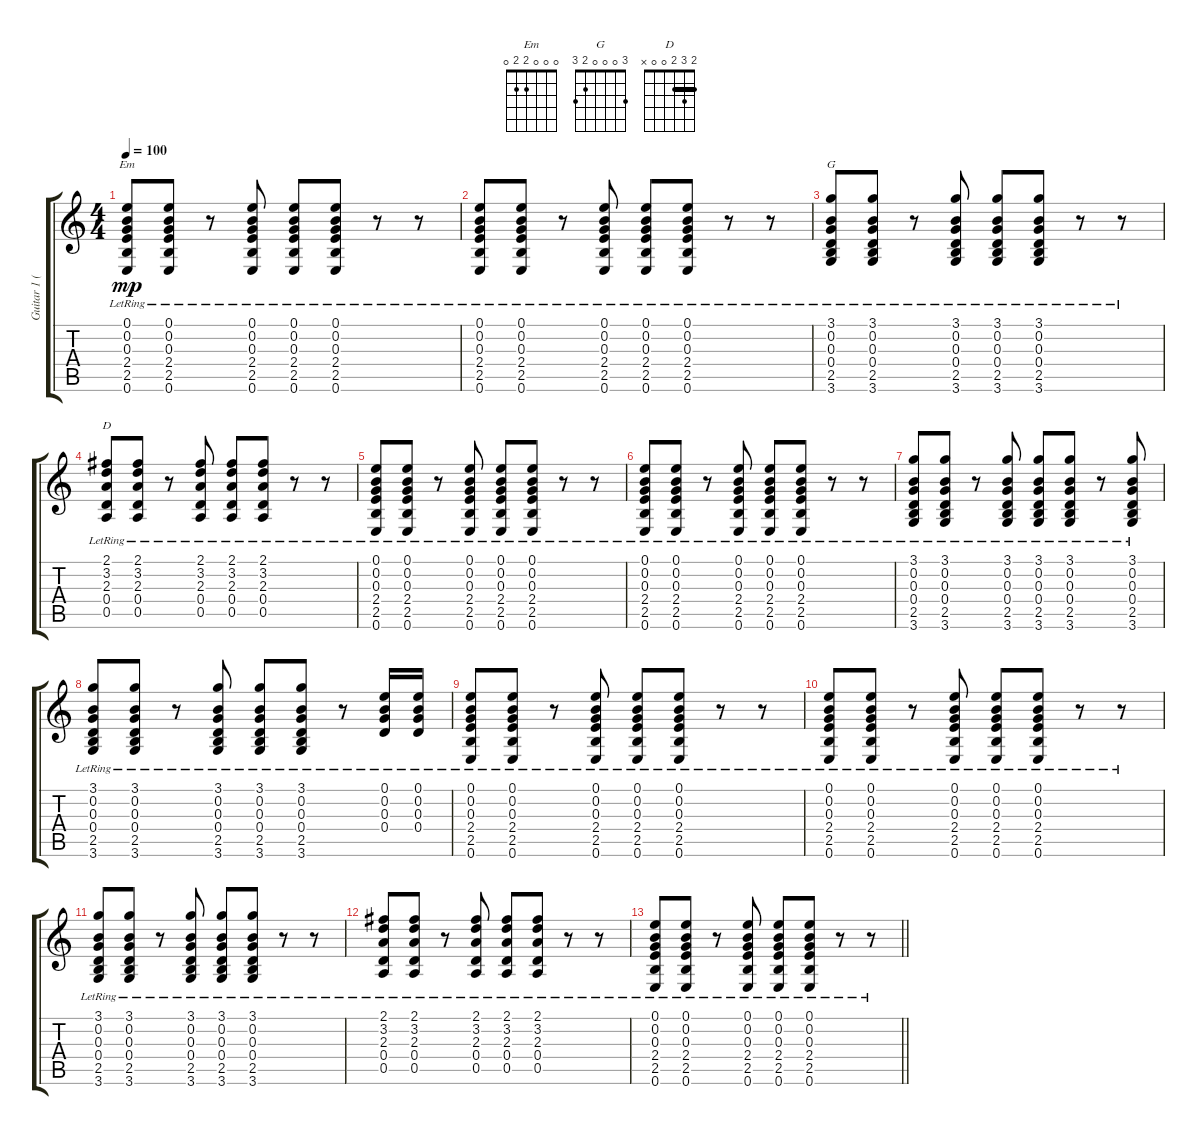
\track ("Guitar 1 (Ruythm)" "Guitar 1 (") {instrument acousticguitarsteel}
\staff {score tabs}
\tuning (E4 B3 G3 D3 A2 E2) {hide}
\chord ("Em" 0 0 0 2 2 0)
\chord ("G" 3 0 0 0 2 3)
\chord ("D" 2 3 2 0 0 x) {barre 2}
\ts (4 4)
\tempo 100
\clef g2
\ks c
(0.1{lr} 0.2{lr} 0.3{lr} 2.4{lr} 2.5{lr} 0.6{lr}).8{ch "Em" dy mp} (0.1{lr} 0.2{lr} 0.3{lr} 2.4{lr} 2.5{lr} 0.6{lr}).8 r.8 (0.1{lr} 0.2{lr} 0.3{lr} 2.4{lr} 2.5{lr} 0.6{lr}).8 (0.1{lr} 0.2{lr} 0.3{lr} 2.4{lr} 2.5{lr} 0.6{lr}).8 (0.1{lr} 0.2{lr} 0.3{lr} 2.4{lr} 2.5{lr} 0.6{lr}).8 r.8 r.8 |
(0.1{lr} 0.2{lr} 0.3{lr} 2.4{lr} 2.5{lr} 0.6{lr}).8 (0.1{lr} 0.2{lr} 0.3{lr} 2.4{lr} 2.5{lr} 0.6{lr}).8 r.8 (0.1{lr} 0.2{lr} 0.3{lr} 2.4{lr} 2.5{lr} 0.6{lr}).8 (0.1{lr} 0.2{lr} 0.3{lr} 2.4{lr} 2.5{lr} 0.6{lr}).8 (0.1{lr} 0.2{lr} 0.3{lr} 2.4{lr} 2.5{lr} 0.6{lr}).8 r.8 r.8 |
(3.1{lr} 0.2{lr} 0.3{lr} 0.4{lr} 2.5{lr} 3.6{lr}).8{ch "G"} (3.1{lr} 0.2{lr} 0.3{lr} 0.4{lr} 2.5{lr} 3.6{lr}).8 r.8 (3.1{lr} 0.2{lr} 0.3{lr} 0.4{lr} 2.5{lr} 3.6{lr}).8 (3.1{lr} 0.2{lr} 0.3{lr} 0.4{lr} 2.5{lr} 3.6{lr}).8 (3.1{lr} 0.2{lr} 0.3{lr} 0.4{lr} 2.5{lr} 3.6{lr}).8 r.8 r.8 |
(2.1{lr} 3.2{lr} 2.3{lr} 0.4{lr} 0.5{lr}).8{ch "D"} (2.1{lr} 3.2{lr} 2.3{lr} 0.4{lr} 0.5{lr}).8 r.8 (2.1{lr} 3.2{lr} 2.3{lr} 0.4{lr} 0.5{lr}).8 (2.1{lr} 3.2{lr} 2.3{lr} 0.4{lr} 0.5{lr}).8 (2.1{lr} 3.2{lr} 2.3{lr} 0.4{lr} 0.5{lr}).8 r.8 r.8 |
(0.1{lr} 0.2{lr} 0.3{lr} 2.4{lr} 2.5{lr} 0.6{lr}).8 (0.1{lr} 0.2{lr} 0.3{lr} 2.4{lr} 2.5{lr} 0.6{lr}).8 r.8 (0.1{lr} 0.2{lr} 0.3{lr} 2.4{lr} 2.5{lr} 0.6{lr}).8 (0.1{lr} 0.2{lr} 0.3{lr} 2.4{lr} 2.5{lr} 0.6{lr}).8 (0.1{lr} 0.2{lr} 0.3{lr} 2.4{lr} 2.5{lr} 0.6{lr}).8 r.8 r.8 |
(0.1{lr} 0.2{lr} 0.3{lr} 2.4{lr} 2.5{lr} 0.6{lr}).8 (0.1{lr} 0.2{lr} 0.3{lr} 2.4{lr} 2.5{lr} 0.6{lr}).8 r.8 (0.1{lr} 0.2{lr} 0.3{lr} 2.4{lr} 2.5{lr} 0.6{lr}).8 (0.1{lr} 0.2{lr} 0.3{lr} 2.4{lr} 2.5{lr} 0.6{lr}).8 (0.1{lr} 0.2{lr} 0.3{lr} 2.4{lr} 2.5{lr} 0.6{lr}).8 r.8 r.8 |
(3.1{lr} 0.2{lr} 0.3{lr} 0.4{lr} 2.5{lr} 3.6{lr}).8 (3.1{lr} 0.2{lr} 0.3{lr} 0.4{lr} 2.5{lr} 3.6{lr}).8 r.8 (3.1{lr} 0.2{lr} 0.3{lr} 0.4{lr} 2.5{lr} 3.6{lr}).8 (3.1{lr} 0.2{lr} 0.3{lr} 0.4{lr} 2.5{lr} 3.6{lr}).8 (3.1{lr} 0.2{lr} 0.3{lr} 0.4{lr} 2.5{lr} 3.6{lr}).8 r.8 (3.1{lr} 0.2{lr} 0.3{lr} 0.4{lr} 2.5{lr} 3.6{lr}).8 |
(3.1{lr} 0.2{lr} 0.3{lr} 0.4{lr} 2.5{lr} 3.6{lr}).8 (3.1{lr} 0.2{lr} 0.3{lr} 0.4{lr} 2.5{lr} 3.6{lr}).8 r.8 (3.1{lr} 0.2{lr} 0.3{lr} 0.4{lr} 2.5{lr} 3.6{lr}).8 (3.1{lr} 0.2{lr} 0.3{lr} 0.4{lr} 2.5{lr} 3.6{lr}).8 (3.1{lr} 0.2{lr} 0.3{lr} 0.4{lr} 2.5{lr} 3.6{lr}).8 r.8 (0.1{lr} 0.2{lr} 0.3{lr} 0.4{lr}).16 (0.1{lr} 0.2{lr} 0.3{lr} 0.4{lr}).16 |
(0.1{lr} 0.2{lr} 0.3{lr} 2.4{lr} 2.5{lr} 0.6{lr}).8{volume 0} (0.1{lr} 0.2{lr} 0.3{lr} 2.4{lr} 2.5{lr} 0.6{lr}).8 r.8 (0.1{lr} 0.2{lr} 0.3{lr} 2.4{lr} 2.5{lr} 0.6{lr}).8 (0.1{lr} 0.2{lr} 0.3{lr} 2.4{lr} 2.5{lr} 0.6{lr}).8 (0.1{lr} 0.2{lr} 0.3{lr} 2.4{lr} 2.5{lr} 0.6{lr}).8 r.8 r.8 |
(0.1{lr} 0.2{lr} 0.3{lr} 2.4{lr} 2.5{lr} 0.6{lr}).8 (0.1{lr} 0.2{lr} 0.3{lr} 2.4{lr} 2.5{lr} 0.6{lr}).8 r.8 (0.1{lr} 0.2{lr} 0.3{lr} 2.4{lr} 2.5{lr} 0.6{lr}).8 (0.1{lr} 0.2{lr} 0.3{lr} 2.4{lr} 2.5{lr} 0.6{lr}).8 (0.1{lr} 0.2{lr} 0.3{lr} 2.4{lr} 2.5{lr} 0.6{lr}).8 r.8 r.8 |
(3.1{lr} 0.2{lr} 0.3{lr} 0.4{lr} 2.5{lr} 3.6{lr}).8 (3.1{lr} 0.2{lr} 0.3{lr} 0.4{lr} 2.5{lr} 3.6{lr}).8 r.8 (3.1{lr} 0.2{lr} 0.3{lr} 0.4{lr} 2.5{lr} 3.6{lr}).8 (3.1{lr} 0.2{lr} 0.3{lr} 0.4{lr} 2.5{lr} 3.6{lr}).8 (3.1{lr} 0.2{lr} 0.3{lr} 0.4{lr} 2.5{lr} 3.6{lr}).8 r.8 r.8 |
(2.1{lr} 3.2{lr} 2.3{lr} 0.4{lr} 0.5{lr}).8 (2.1{lr} 3.2{lr} 2.3{lr} 0.4{lr} 0.5{lr}).8 r.8 (2.1{lr} 3.2{lr} 2.3{lr} 0.4{lr} 0.5{lr}).8 (2.1{lr} 3.2{lr} 2.3{lr} 0.4{lr} 0.5{lr}).8 (2.1{lr} 3.2{lr} 2.3{lr} 0.4{lr} 0.5{lr}).8 r.8 r.8 |
\barLineRight lightlight
(0.1{lr} 0.2{lr} 0.3{lr} 2.4{lr} 2.5{lr} 0.6{lr}).8 (0.1{lr} 0.2{lr} 0.3{lr} 2.4{lr} 2.5{lr} 0.6{lr}).8 r.8 (0.1{lr} 0.2{lr} 0.3{lr} 2.4{lr} 2.5{lr} 0.6{lr}).8 (0.1{lr} 0.2{lr} 0.3{lr} 2.4{lr} 2.5{lr} 0.6{lr}).8 (0.1{lr} 0.2{lr} 0.3{lr} 2.4{lr} 2.5{lr} 0.6{lr}).8 r.8 r.8
